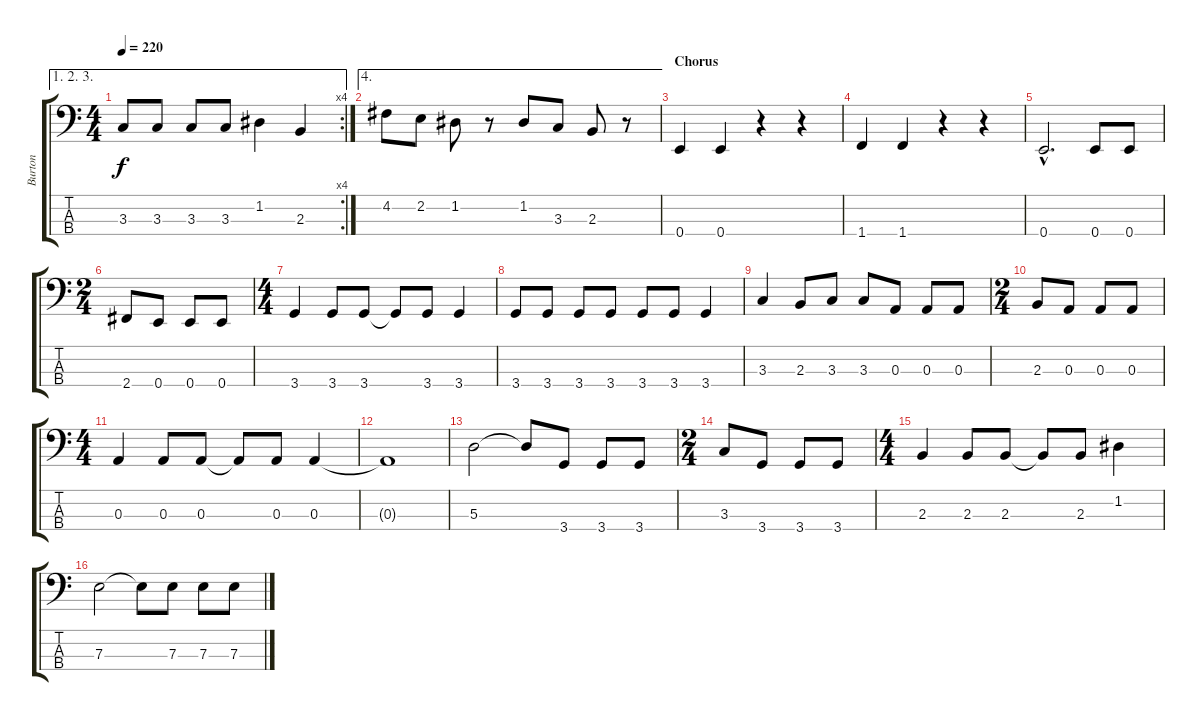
\track ("Burton" "Burton") {instrument electricbassfinger}
\staff {score tabs}
\tuning (G2 D2 A1 E1) {hide}
\ae (1 2 3)
\rc 4
\ts (4 4)
\tempo 220
\clef f4
\ks c
3.3.8{dy f} 3.3.8 3.3.8 3.3.8 1.2.4 2.3.4 |
\ae 4
4.2.8 2.2.8 1.2.8 r.8 1.2.8 3.3.8 2.3.8 r.8 |
\section ("" "Chorus")
0.4.4 0.4.4 r.4 r.4 |
1.4.4 1.4.4 r.4 r.4 |
0.4{hac}.2{d} 0.4.8 0.4.8 |
\ts (2 4)
2.4.8 0.4.8 0.4.8 0.4.8 |
\ts (4 4)
3.4.4 3.4.8 3.4.8 3.4{t}.8 3.4.8 3.4.4 |
3.4.8 3.4.8 3.4.8 3.4.8 3.4.8 3.4.8 3.4.4 |
3.3.4 2.3.8 3.3.8 3.3.8 0.3.8 0.3.8 0.3.8 |
\ts (2 4)
2.3.8 0.3.8 0.3.8 0.3.8 |
\ts (4 4)
0.3.4 0.3.8 0.3.8 0.3{t}.8 0.3.8 0.3.4 |
0.3{t}.1 |
5.3.2 5.3{t}.8 3.4.8 3.4.8 3.4.8 |
\ts (2 4)
3.3.8 3.4.8 3.4.8 3.4.8 |
\ts (4 4)
2.3.4 2.3.8 2.3.8 2.3{t}.8 2.3.8 1.2.4 |
7.3.2 7.3{t}.8 7.3.8 7.3.8 7.3.8
